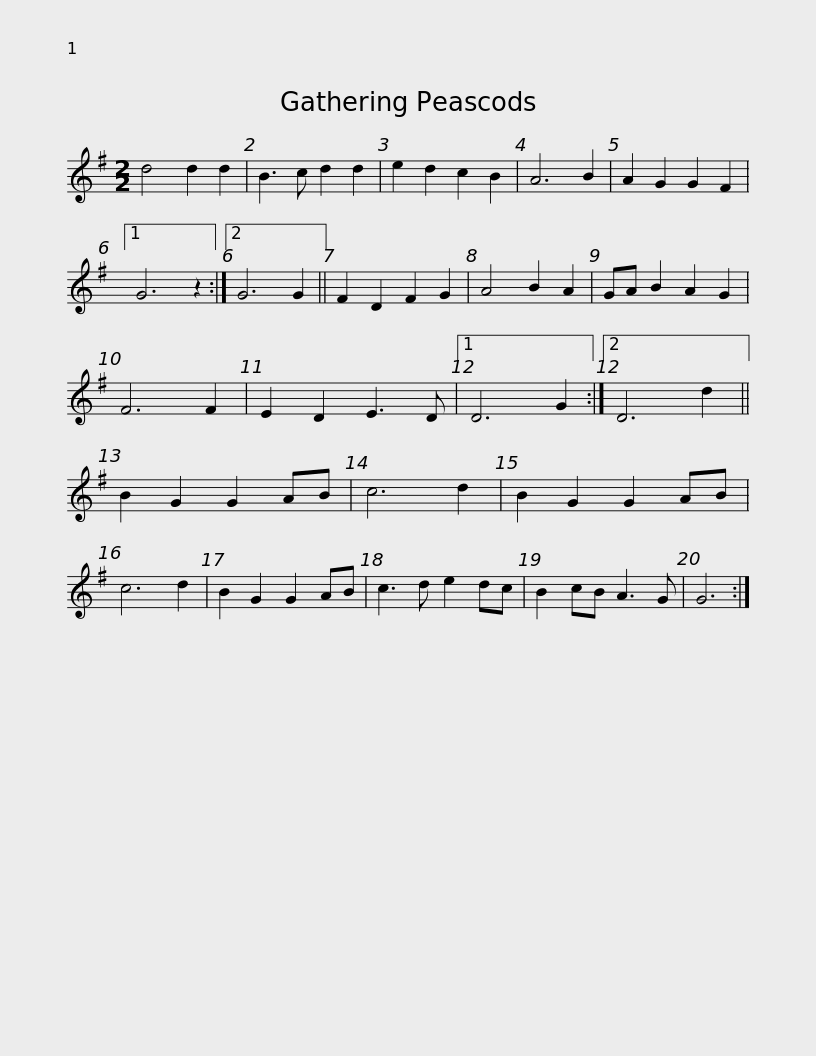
X:1
L:1/8
M:2/2
I:linebreak $
K:G
V:1 treble
V:1
 d4 d2 d2 | B3 c d2 d2 | e2 d2 c2 B2 | A6 B2 | A2 G2 G2 F2 |1 %5
 G6 z2 :|2 G6 G2 || F2 D2 F2 G2 | A4 B2 A2 | GA B2 A2 G2 | %10
 F6 F2 |$ E2 D2 E3 D |1 D6 G2 :|2 D6 d2 || B2 G2 G2 AB | %15
 c6 d2 | B2 G2 G2 AB | c6 d2 | B2 G2 G2 AB | c3 d e2 dc |$ %20
 B2 cB A3 G | G6 :| %22
